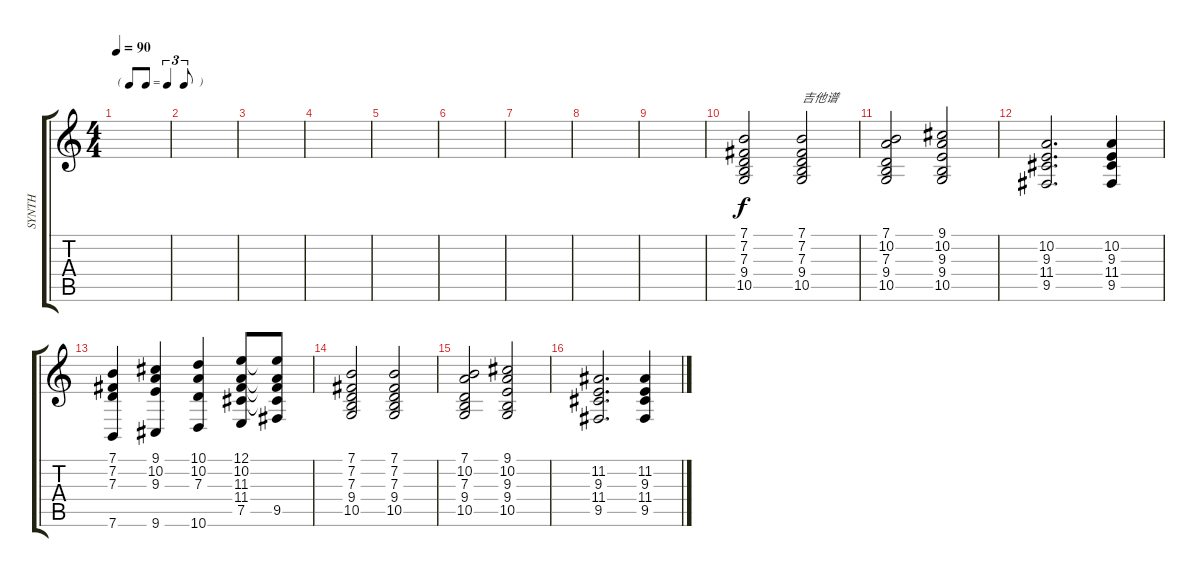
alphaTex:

\track ("SYNTH" "SYNTH") {instrument lead3calliope}
\staff {score tabs}
\tuning (E4 B3 G3 D3 A2 E2) {hide}
\ts (4 4)
\tf triplet8th
\tempo 90
\clef g2
\ks c
|
|
|
|
|
|
|
|
|
(7.1 7.2 7.3 9.4 10.5).2 (7.1 7.2 7.3 9.4 10.5).2{txt "吉他谱"} |
(7.1 10.2 7.3 9.4 10.5).2 (9.1 10.2 9.3 9.4 10.5).2 |
(10.2 9.3 11.4 9.5).2{d} (10.2 9.3 11.4 9.5).4 |
(7.1 7.2 7.3 7.6).4 (9.1 10.2 9.3 9.6).4 (10.1 10.2 7.3 10.6).4 (12.1 10.2 11.3 11.4 7.5).8 (12.1{t} 10.2{t} 11.3{t} 11.4{t} 9.5).8 |
(7.1 7.2 7.3 9.4 10.5).2 (7.1 7.2 7.3 9.4 10.5).2 |
(7.1 10.2 7.3 9.4 10.5).2 (9.1 10.2 9.3 9.4 10.5).2 |
(11.2 9.3 11.4 9.5).2{d} (11.2 9.3 11.4 9.5).4
